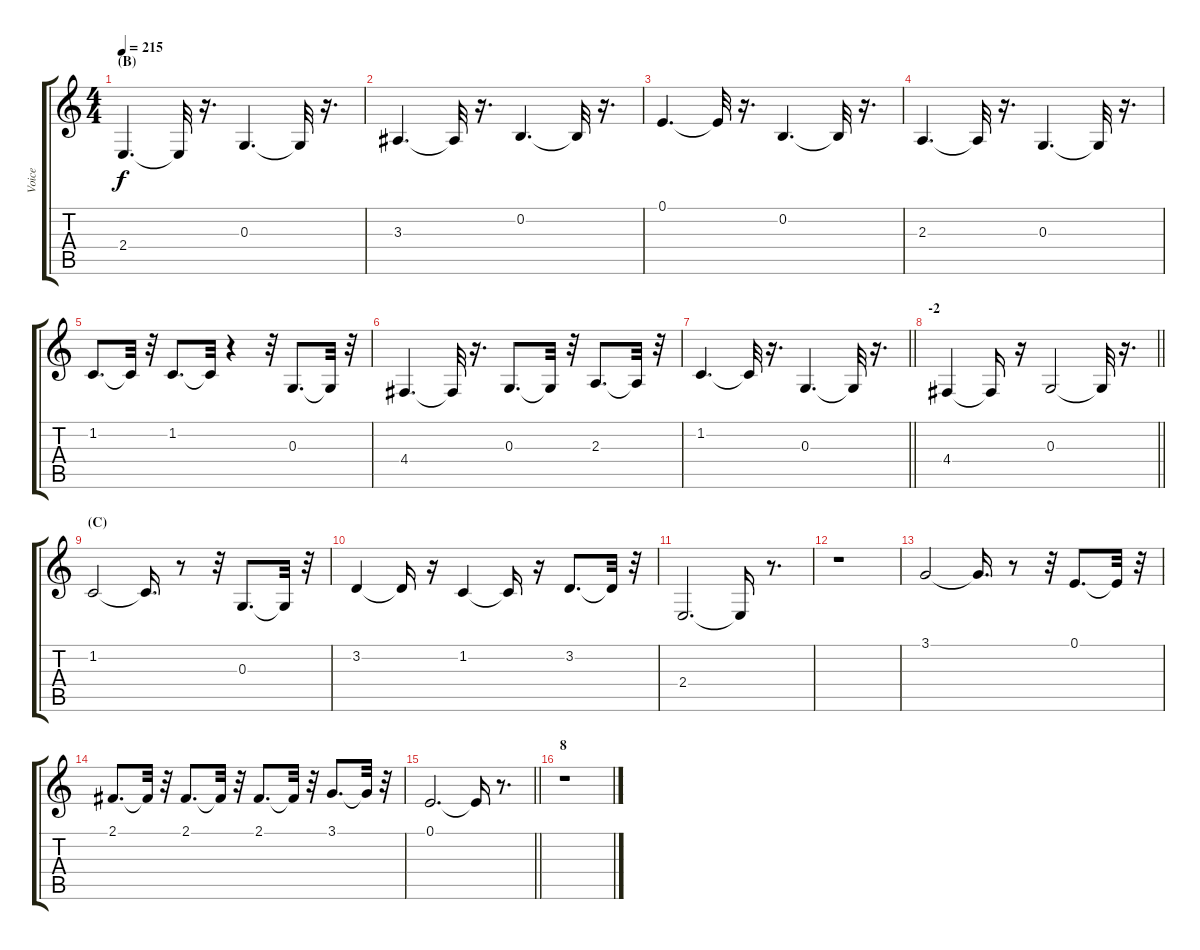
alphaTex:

\track ("Voice" "Voice") {instrument trumpet}
\staff {score tabs}
\tuning (E4 B3 G3 D3 A2 E2) {hide}
\ts (4 4)
\section ("" "(B)")
\tempo 215
\clef g2
\ks c
2.4.4{d dy f} 2.4{t}.32 r.16{d} 0.3.4{d} 0.3{t}.32 r.16{d} |
3.3.4{d} 3.3{t}.32 r.16{d} 0.2.4{d} 0.2{t}.32 r.16{d} |
0.1.4{d} 0.1{t}.32 r.16{d} 0.2.4{d} 0.2{t}.32 r.16{d} |
2.3.4{d} 2.3{t}.32 r.16{d} 0.3.4{d} 0.3{t}.32 r.16{d} |
1.2.8{d} 1.2{t}.32 r.32 1.2.8{d} 1.2{t}.32 r.4 r.32 0.3.8{d} 0.3{t}.32 r.32 |
4.4.4{d} 4.4{t}.32 r.16{d} 0.3.8{d} 0.3{t}.32 r.32 2.3.8{d} 2.3{t}.32 r.32 |
\barLineRight lightlight
1.2.4{d} 1.2{t}.32 r.16{d} 0.3.4{d} 0.3{t}.32 r.16{d} |
\section ("" "-2")
\barLineRight lightlight
4.4.4 4.4{t}.16 r.16 0.3.2 0.3{t}.32 r.16{d} |
\section ("" "(C)")
1.2.2 1.2{t}.16{d} r.8 r.32 0.3.8{d} 0.3{t}.32 r.32 |
3.2.4 3.2{t}.16 r.16 1.2.4 1.2{t}.16 r.16 3.2.8{d} 3.2{t}.32 r.32 |
2.4.2{d} 2.4{t}.16 r.8{d} |
r.1 |
3.1.2 3.1{t}.16{d} r.8 r.32 0.1.8{d} 0.1{t}.32 r.32 |
2.1.8{d} 2.1{t}.32 r.32 2.1.8{d} 2.1{t}.32 r.32 2.1.8{d} 2.1{t}.32 r.32 3.1.8{d} 3.1{t}.32 r.32 |
\barLineRight lightlight
0.1.2{d} 0.1{t}.16 r.8{d} |
\section ("" "8")
r.1
